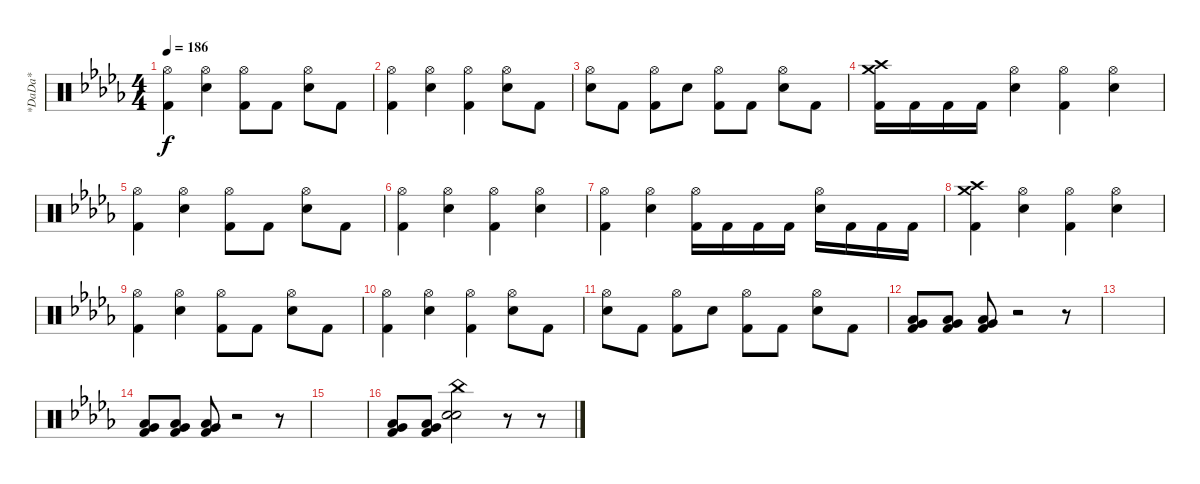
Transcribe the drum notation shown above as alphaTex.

\track ("*DaDa*" "*DaDa*") {instrument percussion}
\staff {score}
\articulation defaults
\ts (4 4)
\tempo 186
\clef neutral
\ks db
("Hi-Hat (open)" "Kick (hit) 2").4{dy f} ("Hi-Hat (open)" "Electric Snare (hit)").4 ("Hi-Hat (open)" "Kick (hit) 2").8 "Kick (hit) 2".8 ("Hi-Hat (open)" "Electric Snare (hit)").8 "Kick (hit) 2".8 |
("Hi-Hat (open)" "Kick (hit) 2").4 ("Hi-Hat (open)" "Electric Snare (hit)").4 ("Hi-Hat (open)" "Kick (hit) 2").4 ("Hi-Hat (open)" "Electric Snare (hit)").8 "Kick (hit) 2".8 |
("Hi-Hat (open)" "Electric Snare (hit)").8 "Kick (hit) 2".8 ("Hi-Hat (open)" "Kick (hit) 2").8 "Electric Snare (hit)".8 ("Hi-Hat (open)" "Kick (hit) 2").8 "Kick (hit) 2".8 ("Hi-Hat (open)" "Electric Snare (hit)").8 "Kick (hit) 2".8 |
("Crash medium (hit)" "Crash high (hit)" "Kick (hit) 2").16 "Kick (hit) 2".16 "Kick (hit) 2".16 "Kick (hit) 2".16 ("Hi-Hat (open)" "Electric Snare (hit)").4 ("Hi-Hat (open)" "Kick (hit) 2").4 ("Hi-Hat (open)" "Electric Snare (hit)").4 |
("Hi-Hat (open)" "Kick (hit) 2").4 ("Hi-Hat (open)" "Electric Snare (hit)").4 ("Hi-Hat (open)" "Kick (hit) 2").8 "Kick (hit) 2".8 ("Hi-Hat (open)" "Electric Snare (hit)").8 "Kick (hit) 2".8 |
("Hi-Hat (open)" "Kick (hit) 2").4 ("Hi-Hat (open)" "Electric Snare (hit)").4 ("Hi-Hat (open)" "Kick (hit) 2").4 ("Hi-Hat (open)" "Electric Snare (hit)").4 |
("Hi-Hat (open)" "Kick (hit) 2").4 ("Hi-Hat (open)" "Electric Snare (hit)").4 ("Hi-Hat (open)" "Kick (hit) 2").16 "Kick (hit) 2".16 "Kick (hit) 2".16 "Kick (hit) 2".16 ("Hi-Hat (open)" "Electric Snare (hit)").16 "Kick (hit) 2".16 "Kick (hit) 2".16 "Kick (hit) 2".16 |
("Crash medium (hit)" "Crash high (hit)" "Kick (hit) 2").4 ("Hi-Hat (open)" "Electric Snare (hit)").4 ("Hi-Hat (open)" "Kick (hit) 2").4 ("Hi-Hat (open)" "Electric Snare (hit)").4 |
("Hi-Hat (open)" "Kick (hit) 2").4 ("Hi-Hat (open)" "Electric Snare (hit)").4 ("Hi-Hat (open)" "Kick (hit) 2").8 "Kick (hit) 2".8 ("Hi-Hat (open)" "Electric Snare (hit)").8 "Kick (hit) 2".8 |
("Hi-Hat (open)" "Kick (hit) 2").4 ("Hi-Hat (open)" "Electric Snare (hit)").4 ("Hi-Hat (open)" "Kick (hit) 2").4 ("Hi-Hat (open)" "Electric Snare (hit)").8 "Kick (hit) 2".8 |
("Hi-Hat (open)" "Electric Snare (hit)").8 "Kick (hit) 2".8 ("Hi-Hat (open)" "Kick (hit) 2").8 "Electric Snare (hit)".8 ("Hi-Hat (open)" "Kick (hit) 2").8 "Kick (hit) 2".8 ("Hi-Hat (open)" "Electric Snare (hit)").8 "Kick (hit) 2".8 |
("Very Low Tom (hit)" "Low Floor Tom (hit)" "Kick (hit) 2").8 ("Very Low Tom (hit)" "Low Floor Tom (hit)" "Kick (hit) 2").8 ("Very Low Tom (hit)" "Low Floor Tom (hit)" "Kick (hit) 2").8 r.2 r.8 |
|
("Very Low Tom (hit)" "Low Floor Tom (hit)" "Kick (hit) 2").8 ("Very Low Tom (hit)" "Low Floor Tom (hit)" "Kick (hit) 2").8 ("Very Low Tom (hit)" "Low Floor Tom (hit)" "Kick (hit) 2").8 r.2 r.8 |
|
("Very Low Tom (hit)" "Low Floor Tom (hit)" "Kick (hit) 2").8 ("Very Low Tom (hit)" "Low Floor Tom (hit)" "Kick (hit) 2").8 ("China (hit)" "Electric Snare (hit)" "Electric Snare (hit)").2 r.8 r.8
